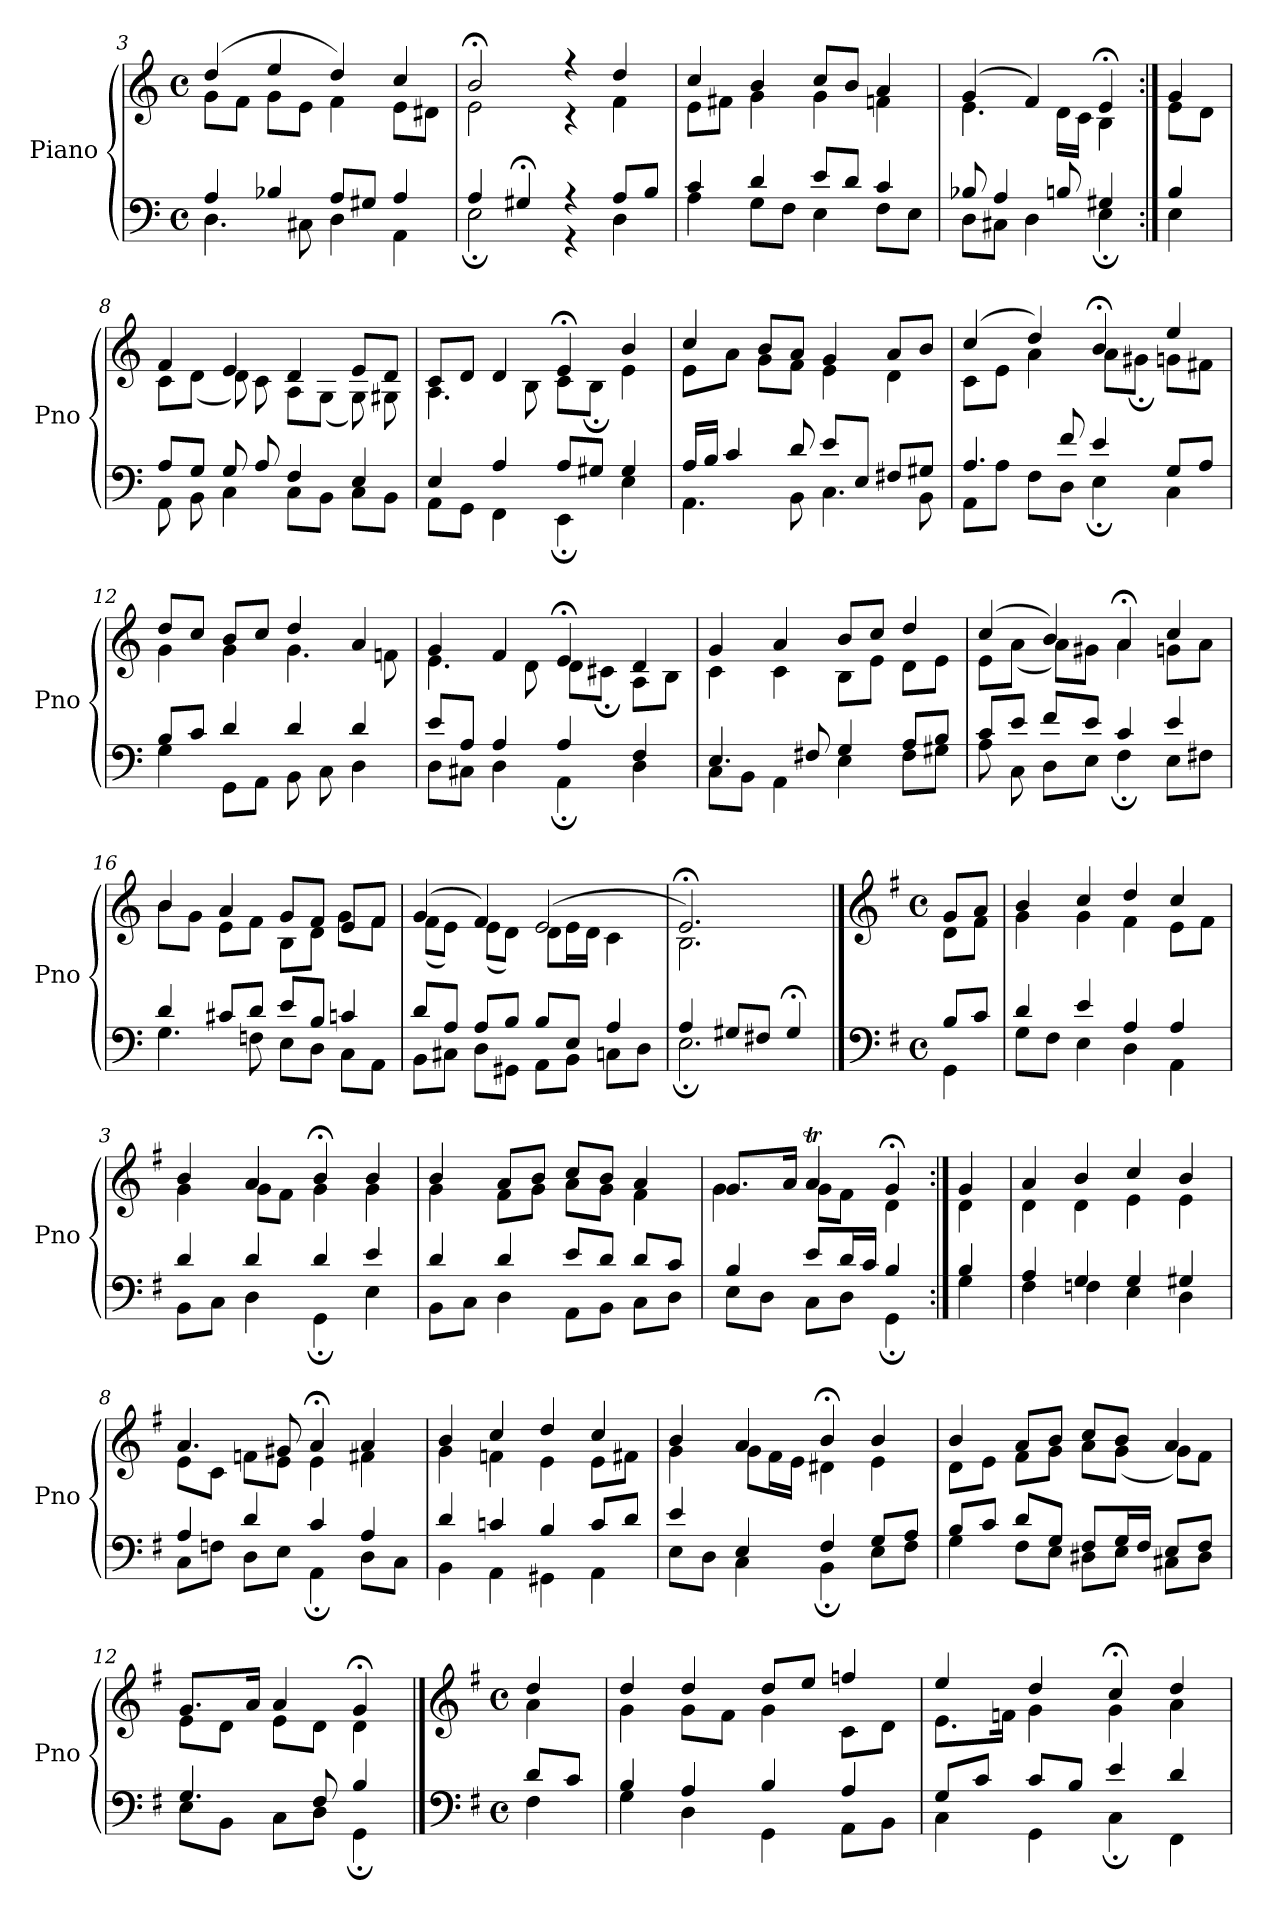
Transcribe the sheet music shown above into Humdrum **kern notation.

**kern	**kern
*part1	*part1
*staff2	*staff1
*I"Piano	*
*I'Pno	*
*clefF4	*clefG2
*k[]	*k[]
*M4/4	*M4/4
*met(c)	*met(c)
=3	=3
*^	*^
4A/	4.D\	(>4dd/	8g\L
.	.	.	8f\J
4B-X/	.	4ee/	8g\L
.	8C#X\	.	8e\J
8A/L	4D\	4dd/)	4f\
8G#X/J	.	.	.
4A/	4AA\	4cc/	8e\L
.	.	.	8d#X\J
=4	=4	=4	=4
4A/	2E;\	2b;</	2e\
4G#X;</	.	.	.
4r	4r	4r	4r
8A/L	4D\	4dd/	4f\
8B/J	.	.	.
=5	=5	=5	=5
4c/	4A\	4cc/	8e\L
.	.	.	8f#X\J
4d/	8G\L	4b/	4g\
.	8F\J	.	.
8e/L	4E\	8cc/L	4g\
8d/J	.	8b/J	.
4c/	8F\L	4a/	4fn\
.	8E\J	.	.
=6	=6	=6	=6
8B-X/	8D\L	(>4g/	4.e\
4A/	8C#X\J	.	.
.	4D\	4f/)	.
8Bn/	.	.	16d\LL
.	.	.	16c\JJ
4G#X/	4E;\	4e;</	4B\
=7:|!	=7:|!	=7:|!	=7:|!
4B/	4E\	4g/	8e\L
.	.	.	8d\J
=8	=8	=8	=8
8A/L	8AA\	4f/	8c\L
8G/J	8BB\	.	(<8d\J
8G/	4C\	4e/	8d\)
8A/	.	.	8c\
4F/	8C\L	4d/	8A\L
.	8BB\J	.	(<8G\J
4E/	8C\L	8e/L	8G\)
.	8BB\J	8d/J	8G#X\
=9	=9	=9	=9
4E/	8AA\L	8c/L	4.A\
.	8GG\J	8d/J	.
4A/	4FF\	4d/	.
.	.	.	8B\
8A/L	4EE;\	4e;</	8c\L
8G#X/J	.	.	8B;\J
4G#/	4E\	4b/	4e\
=10	=10	=10	=10
16A/LL	4.AA\	4cc/	8e\L
16B/JJ	.	.	.
4c/	.	.	8a\J
.	.	8b/L	8g\L
8d/	8BB\	8a/J	8f\J
8e/L	4.C\	4g/	4e\
8E/J	.	.	.
8F#X/L	.	8a/L	4d\
8G#X/J	8BB\	8b/J	.
=11	=11	=11	=11
4.A/	8AA\L	(>4cc/	8c\L
.	8A\J	.	8e\J
.	8F\L	4dd/)	4a\
8f/	8D\J	.	.
4e/	4E;\	4b;</	8a\L
.	.	.	8g#X;\J
8G/L	4C\	4ee/	8gn\L
8A/J	.	.	8f#X\J
=12	=12	=12	=12
8B/L	4G\	8dd/L	4g\
8c/J	.	8cc/J	.
4d/	8GG\L	8b/L	4g\
.	8AA\J	8cc/J	.
4d/	8BB\	4dd/	4.g\
.	8C\	.	.
4d/	4D\	4a/	.
.	.	.	8fn\
=13	=13	=13	=13
8e/L	8D\L	4g/	4.e\
8A/J	8C#X\J	.	.
4A/	4D\	4f/	.
.	.	.	8d\
4A/	4AA;\	4e;</	8d\L
.	.	.	8c#X;\J
4F/	4D\	4d/	8A\L
.	.	.	8B\J
=14	=14	=14	=14
4.E/	8C\L	4g/	4c\
.	8BB\J	.	.
.	4AA\	4a/	4c\
8F#X/	.	.	.
4G/	4E\	8b/L	8B\L
.	.	8cc/J	8e\J
8A/L	8F#\L	4dd/	8d\L
8B/J	8G#X\J	.	8e\J
=15	=15	=15	=15
8c/L	8A\	(>4cc/	8e\L
8e/J	8C\	.	(<8a\J
8f/L	8D\L	4b/)	8a\L)
8e/J	8E\J	.	8g#X\J
4c/	4F;\	4a;</	4a\
4e/	8E\L	4cc/	8gn\L
.	8F#X\J	.	8a\J
=16	=16	=16	=16
4d/	4.G\	4b/	8b\L
.	.	.	8g\J
8c#X/L	.	4a/	8e\L
8d/J	8Fn\	.	8f\J
8e/L	8E\L	8g/L	8B\L
8B/J	8D\J	8f/J	8d\J
4cn/	8C\L	8e/L	8g\L
.	8AA\J	8f/J	8f\J
=17	=17	=17	=17
8d/L	8BB\L	(>4g/	(<8f\L
8A/J	8C#X\J	.	8e\J)
8A/L	8D\L	4f/)	(<8e\L
8B/J	8GG#X\J	.	8d\J)
8B/L	8AA\L	(>2e/	8d\L
8E/J	8BB\J	.	16e\L
.	.	.	16d\JJ
4A/	8Cn\L	.	4c\
.	8D\J	.	.
=18	=18	=18	=18
4A/	2.E;\	2.e;</)	2.B\
8G#X/L	.	.	.
8F#X/J	.	.	.
4G#;</	.	.	.
==1	==1	==1	==1
*clefF4	*	*clefG2	*
*k[f#]	*	*k[f#]	*
*M4/4	*	*M4/4	*
*met(c)	*	*met(c)	*
8B/L	4GG\	8g/L	8d\L
8c/J	.	8a/J	8f#\J
=2	=2	=2	=2
4d/	8G\L	4b/	4g\
.	8F#\J	.	.
4e/	4E\	4cc/	4g\
4A/	4D\	4dd/	4f#\
4A/	4AA\	4cc/	8e\L
.	.	.	8f#\J
=3	=3	=3	=3
4d/	8BB\L	4b/	4g\
.	8C\J	.	.
4d/	4D\	4a/	8g\L
.	.	.	8f#\J
4d/	4GG;\	4b;</	4g\
4e/	4E\	4b/	4g\
=4	=4	=4	=4
4d/	8BB\L	4b/	4g\
.	8C\J	.	.
4d/	4D\	8a/L	8f#\L
.	.	8b/J	8g\J
8e/L	8AA\L	8cc/L	8a\L
8d/J	8BB\J	8b/J	8g\J
8d/L	8C\L	4a/	4f#\
8c/J	8D\J	.	.
=5	=5	=5	=5
4B/	8E\L	8.g/L	4g\
.	8D\J	.	.
.	.	16a/Jk	.
8e/L	8C\L	4aT/	8g\L
16d/L	8D\J	.	8f#\J
16c/JJ	.	.	.
4B/	4GG;\	4g;</	4d\
=6:|!	=6:|!	=6:|!	=6:|!
4B/	4G\	4g/	4d\
=7	=7	=7	=7
4A/	4F#\	4a/	4d\
4G/	4Fn\	4b/	4d\
4G/	4E\	4cc/	4e\
4G#X/	4D\	4b/	4e\
=8	=8	=8	=8
4A/	8C\L	4.a/	8e\L
.	8Fn\J	.	8c\J
4d/	8D\L	.	8fn\L
.	8E\J	8g#X/	8e\J
4c/	4AA;\	4a;</	4e\
4A/	8D\L	4a/	4f#X\
.	8C\J	.	.
=9	=9	=9	=9
4d/	4BB\	4b/	4g\
4cn/	4AA\	4cc/	4fn\
4B/	4GG#X\	4dd/	4e\
8c/L	4AA\	4cc/	8e\L
8d/J	.	.	8f#X\J
=10	=10	=10	=10
4e/	8E\L	4b/	4g\
.	8D\J	.	.
4E/	4C\	4a/	8g\L
.	.	.	16f#\L
.	.	.	16e\JJ
4F#/	4BB;\	4b;</	4d#X\
8G/L	8E\L	4b/	4e\
8A/J	8F#\J	.	.
=11	=11	=11	=11
8B/L	4G\	4b/	8d\L
8c/J	.	.	8e\J
8d/L	8F#\L	8a/L	8f#\L
8G/J	8E\J	8b/J	8g\J
8F#/L	8D#X\L	8cc/L	8a\L
16G/L	8E\J	8b/J	(<8g\J
16F#/JJ	.	.	.
8E/L	8C#X\L	4a/	8g\L)
8F#/J	8D#\J	.	8f#\J
=12	=12	=12	=12
4.G/	8E\L	8.g/L	8e\L
.	8BB\J	.	8d\J
.	.	16a/Jk	.
.	8C\L	4a/	8e\L
8F#/	8D\J	.	8d\J
4B/	4GG;\	4g;</	4d\
==1	==1	==1	==1
*clefF4	*	*clefG2	*
*k[f#]	*	*k[f#]	*
*M4/4	*	*M4/4	*
*met(c)	*	*met(c)	*
8d/L	4F#\	4dd/	4a\
8c/J	.	.	.
=2	=2	=2	=2
4B/	4G\	4dd/	4g\
4A/	4D\	4dd/	8g\L
.	.	.	8f#\J
4B/	4GG\	8dd/L	4g\
.	.	8ee/J	.
4A/	8AA\L	4ffn/	8c\L
.	8BB\J	.	8d\J
=3	=3	=3	=3
8G/L	4C\	4ee/	8.e\L
8c/J	.	.	.
.	.	.	16fn\Jk
8c/L	4GG\	4dd/	4g\
8B/J	.	.	.
4e/	4C;\	4cc;</	4g\
4d/	4FF#\	4dd/	4a\
*v	*v	*	*
*	*v	*v
=	=
*-	*-
